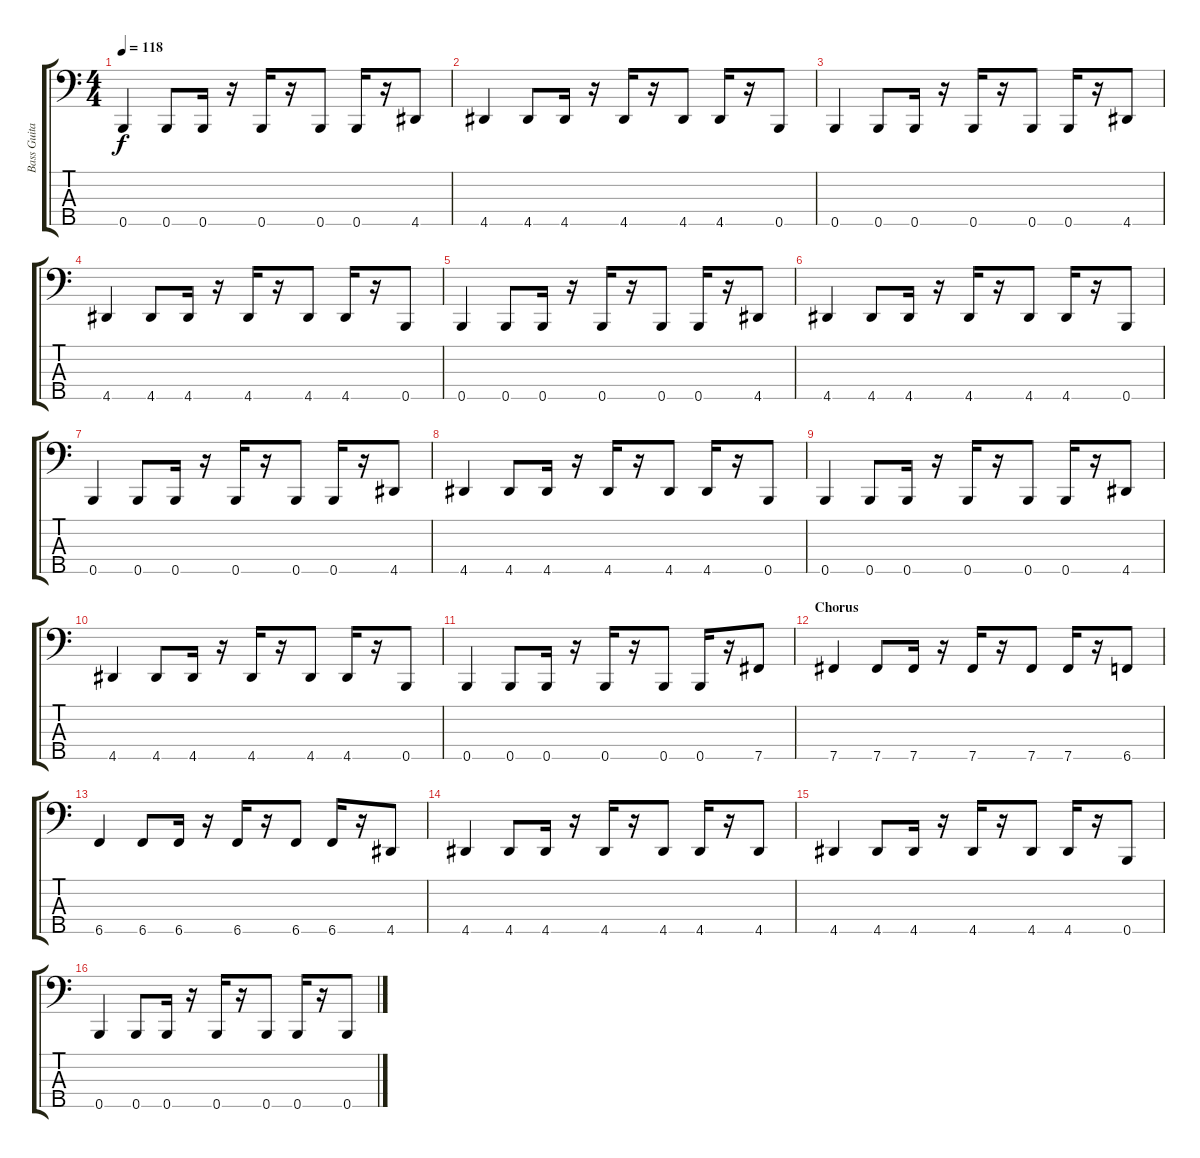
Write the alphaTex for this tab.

\track ("Bass Guitar" "Bass Guita") {instrument electricbassfinger}
\staff {score tabs}
\tuning (G2 D2 A1 E1 B0) {hide}
\ts (4 4)
\tempo 118
\clef f4
\ks c
0.5.4{dy f} 0.5.8 0.5.16 r.16 0.5.16 r.16 0.5.8 0.5.16 r.16 4.5.8 |
4.5.4 4.5.8 4.5.16 r.16 4.5.16 r.16 4.5.8 4.5.16 r.16 0.5.8 |
0.5.4 0.5.8 0.5.16 r.16 0.5.16 r.16 0.5.8 0.5.16 r.16 4.5.8 |
4.5.4 4.5.8 4.5.16 r.16 4.5.16 r.16 4.5.8 4.5.16 r.16 0.5.8 |
0.5.4 0.5.8 0.5.16 r.16 0.5.16 r.16 0.5.8 0.5.16 r.16 4.5.8 |
4.5.4 4.5.8 4.5.16 r.16 4.5.16 r.16 4.5.8 4.5.16 r.16 0.5.8 |
0.5.4 0.5.8 0.5.16 r.16 0.5.16 r.16 0.5.8 0.5.16 r.16 4.5.8 |
4.5.4 4.5.8 4.5.16 r.16 4.5.16 r.16 4.5.8 4.5.16 r.16 0.5.8 |
0.5.4 0.5.8 0.5.16 r.16 0.5.16 r.16 0.5.8 0.5.16 r.16 4.5.8 |
4.5.4 4.5.8 4.5.16 r.16 4.5.16 r.16 4.5.8 4.5.16 r.16 0.5.8 |
0.5.4 0.5.8 0.5.16 r.16 0.5.16 r.16 0.5.8 0.5.16 r.16 7.5.8 |
\section ("" "Chorus")
7.5.4 7.5.8 7.5.16 r.16 7.5.16 r.16 7.5.8 7.5.16 r.16 6.5.8 |
6.5.4 6.5.8 6.5.16 r.16 6.5.16 r.16 6.5.8 6.5.16 r.16 4.5.8 |
4.5.4 4.5.8 4.5.16 r.16 4.5.16 r.16 4.5.8 4.5.16 r.16 4.5.8 |
4.5.4 4.5.8 4.5.16 r.16 4.5.16 r.16 4.5.8 4.5.16 r.16 0.5.8 |
0.5.4 0.5.8 0.5.16 r.16 0.5.16 r.16 0.5.8 0.5.16 r.16 0.5.8
